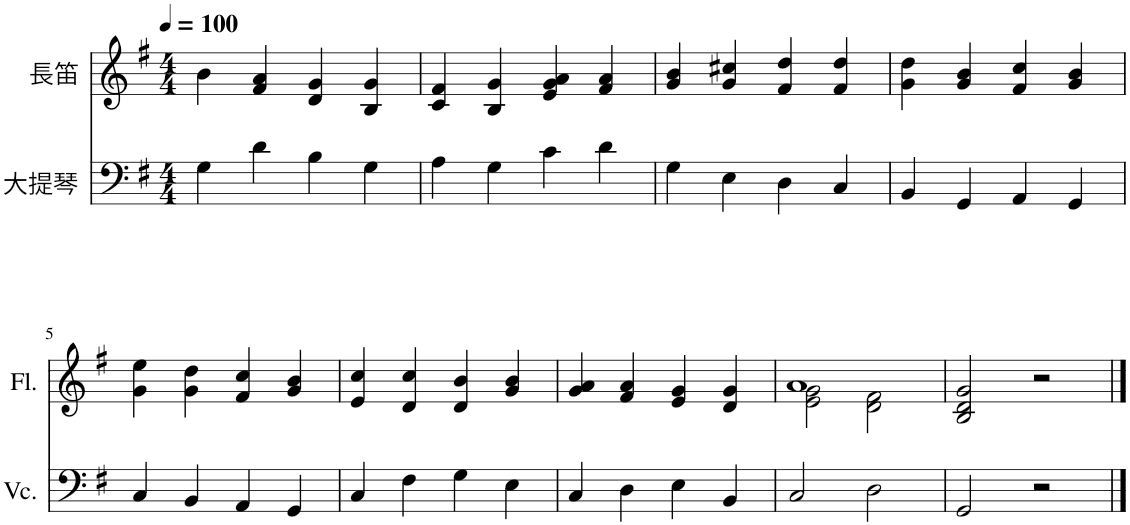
**kern	**kern
*part2	*part1
*staff2	*staff1
*I"大提琴	*I"長笛
*clefF4	*clefG2
*k[f#]	*k[f#]
*M4/4	*M4/4
*MM100	*MM100
=1	=1
4G\	4b\
4d\	4f#/ 4a/
4B\	4d/ 4g/
4G\	4B/ 4g/
=2	=2
4A\	4c/ 4f#/
4G\	4B/ 4g/
4c\	4e/ 4g/ 4a/
4d\	4f#/ 4a/
=3	=3
4G\	4g/ 4b/
4E\	4g/ 4cc#X/
4D\	4f#/ 4dd/
4C/	4f#/ 4dd/
=4	=4
4BB/	4g\ 4dd\
4GG/	4g/ 4b/
4AA/	4f#/ 4cc/
4GG/	4g/ 4b/
!!LO:LB:g=z
=5	=5
4C/	4g\ 4ee\
4BB/	4g\ 4dd\
4AA/	4f#/ 4cc/
4GG/	4g/ 4b/
=6	=6
4C/	4e/ 4cc/
4F#\	4d/ 4cc/
4G\	4d/ 4b/
4E\	4g/ 4b/
=7	=7
4C/	4g/ 4a/
4D\	4f#/ 4a/
4E\	4e/ 4g/
4BB/	4d/ 4g/
=8	=8
*	*^
2C/	1a	2e\ 2g\
2D\	.	2d\ 2f#\
*	*v	*v
=9	=9
2GG/	2B/ 2d/ 2g/
2r	2r
==	==
*-	*-
